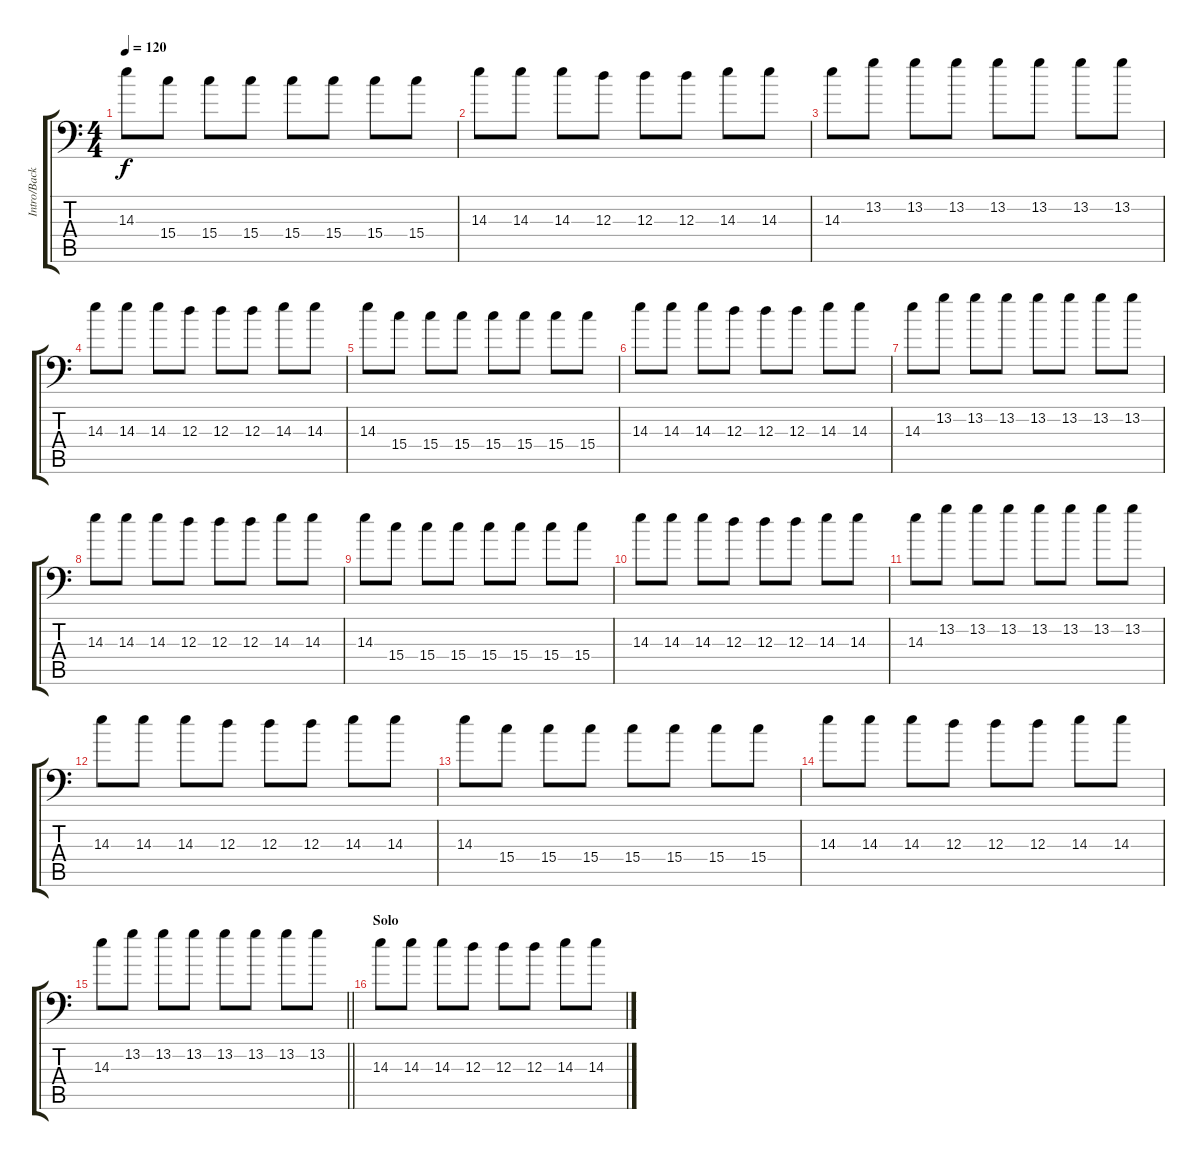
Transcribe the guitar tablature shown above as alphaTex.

\track ("Intro/Background Guitar 2" "Intro/Back") {instrument electricguitarjazz}
\staff {score tabs}
\tuning (B3 Gb3 D3 A2 E2 A1) {hide}
\ts (4 4)
\tempo 120
\clef f4
\ks c
14.3.8{dy f} 15.4.8 15.4.8 15.4.8 15.4.8 15.4.8 15.4.8 15.4.8 |
14.3.8 14.3.8 14.3.8 12.3.8 12.3.8 12.3.8 14.3.8 14.3.8 |
14.3.8 13.2.8 13.2.8 13.2.8 13.2.8 13.2.8 13.2.8 13.2.8 |
14.3.8 14.3.8 14.3.8 12.3.8 12.3.8 12.3.8 14.3.8 14.3.8 |
14.3.8 15.4.8 15.4.8 15.4.8 15.4.8 15.4.8 15.4.8 15.4.8 |
14.3.8 14.3.8 14.3.8 12.3.8 12.3.8 12.3.8 14.3.8 14.3.8 |
14.3.8 13.2.8 13.2.8 13.2.8 13.2.8 13.2.8 13.2.8 13.2.8 |
14.3.8 14.3.8 14.3.8 12.3.8 12.3.8 12.3.8 14.3.8 14.3.8 |
14.3.8 15.4.8 15.4.8 15.4.8 15.4.8 15.4.8 15.4.8 15.4.8 |
14.3.8 14.3.8 14.3.8 12.3.8 12.3.8 12.3.8 14.3.8 14.3.8 |
14.3.8 13.2.8 13.2.8 13.2.8 13.2.8 13.2.8 13.2.8 13.2.8 |
14.3.8 14.3.8 14.3.8 12.3.8 12.3.8 12.3.8 14.3.8 14.3.8 |
14.3.8 15.4.8 15.4.8 15.4.8 15.4.8 15.4.8 15.4.8 15.4.8 |
14.3.8 14.3.8 14.3.8 12.3.8 12.3.8 12.3.8 14.3.8 14.3.8 |
\barLineRight lightlight
14.3.8 13.2.8 13.2.8 13.2.8 13.2.8 13.2.8 13.2.8 13.2.8 |
\section ("" "Solo")
14.3.8{volume 8 instrument electricguitarjazz} 14.3.8 14.3.8 12.3.8 12.3.8 12.3.8 14.3.8 14.3.8
